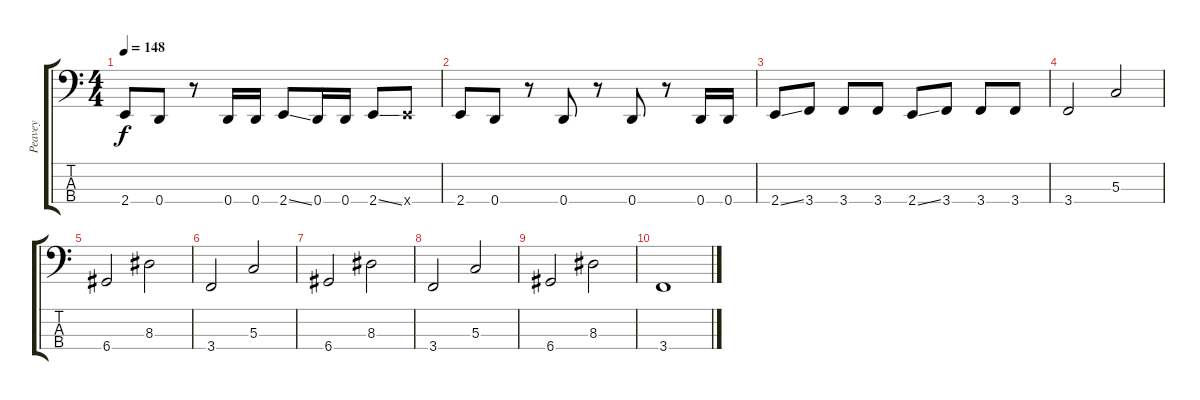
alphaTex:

\track ("Peavey" "Peavey") {instrument electricbasspick}
\staff {score tabs}
\tuning (F2 C2 G1 D1) {hide}
\ts (4 4)
\tempo 148
\clef f4
\ks c
2.4.8{dy f} 0.4.8 r.8 0.4.16 0.4.16 2.4{ss}.8 0.4.16 0.4.16 2.4{ss}.8 2.4{x}.8 |
2.4.8 0.4.8 r.8 0.4.8 r.8 0.4.8 r.8 0.4.16 0.4.16 |
2.4{ss}.8 3.4.8 3.4.8 3.4.8 2.4{ss}.8 3.4.8 3.4.8 3.4.8 |
3.4.2 5.3.2 |
6.4.2 8.3.2 |
3.4.2 5.3.2 |
6.4.2 8.3.2 |
3.4.2 5.3.2 |
6.4.2 8.3.2 |
3.4.1
